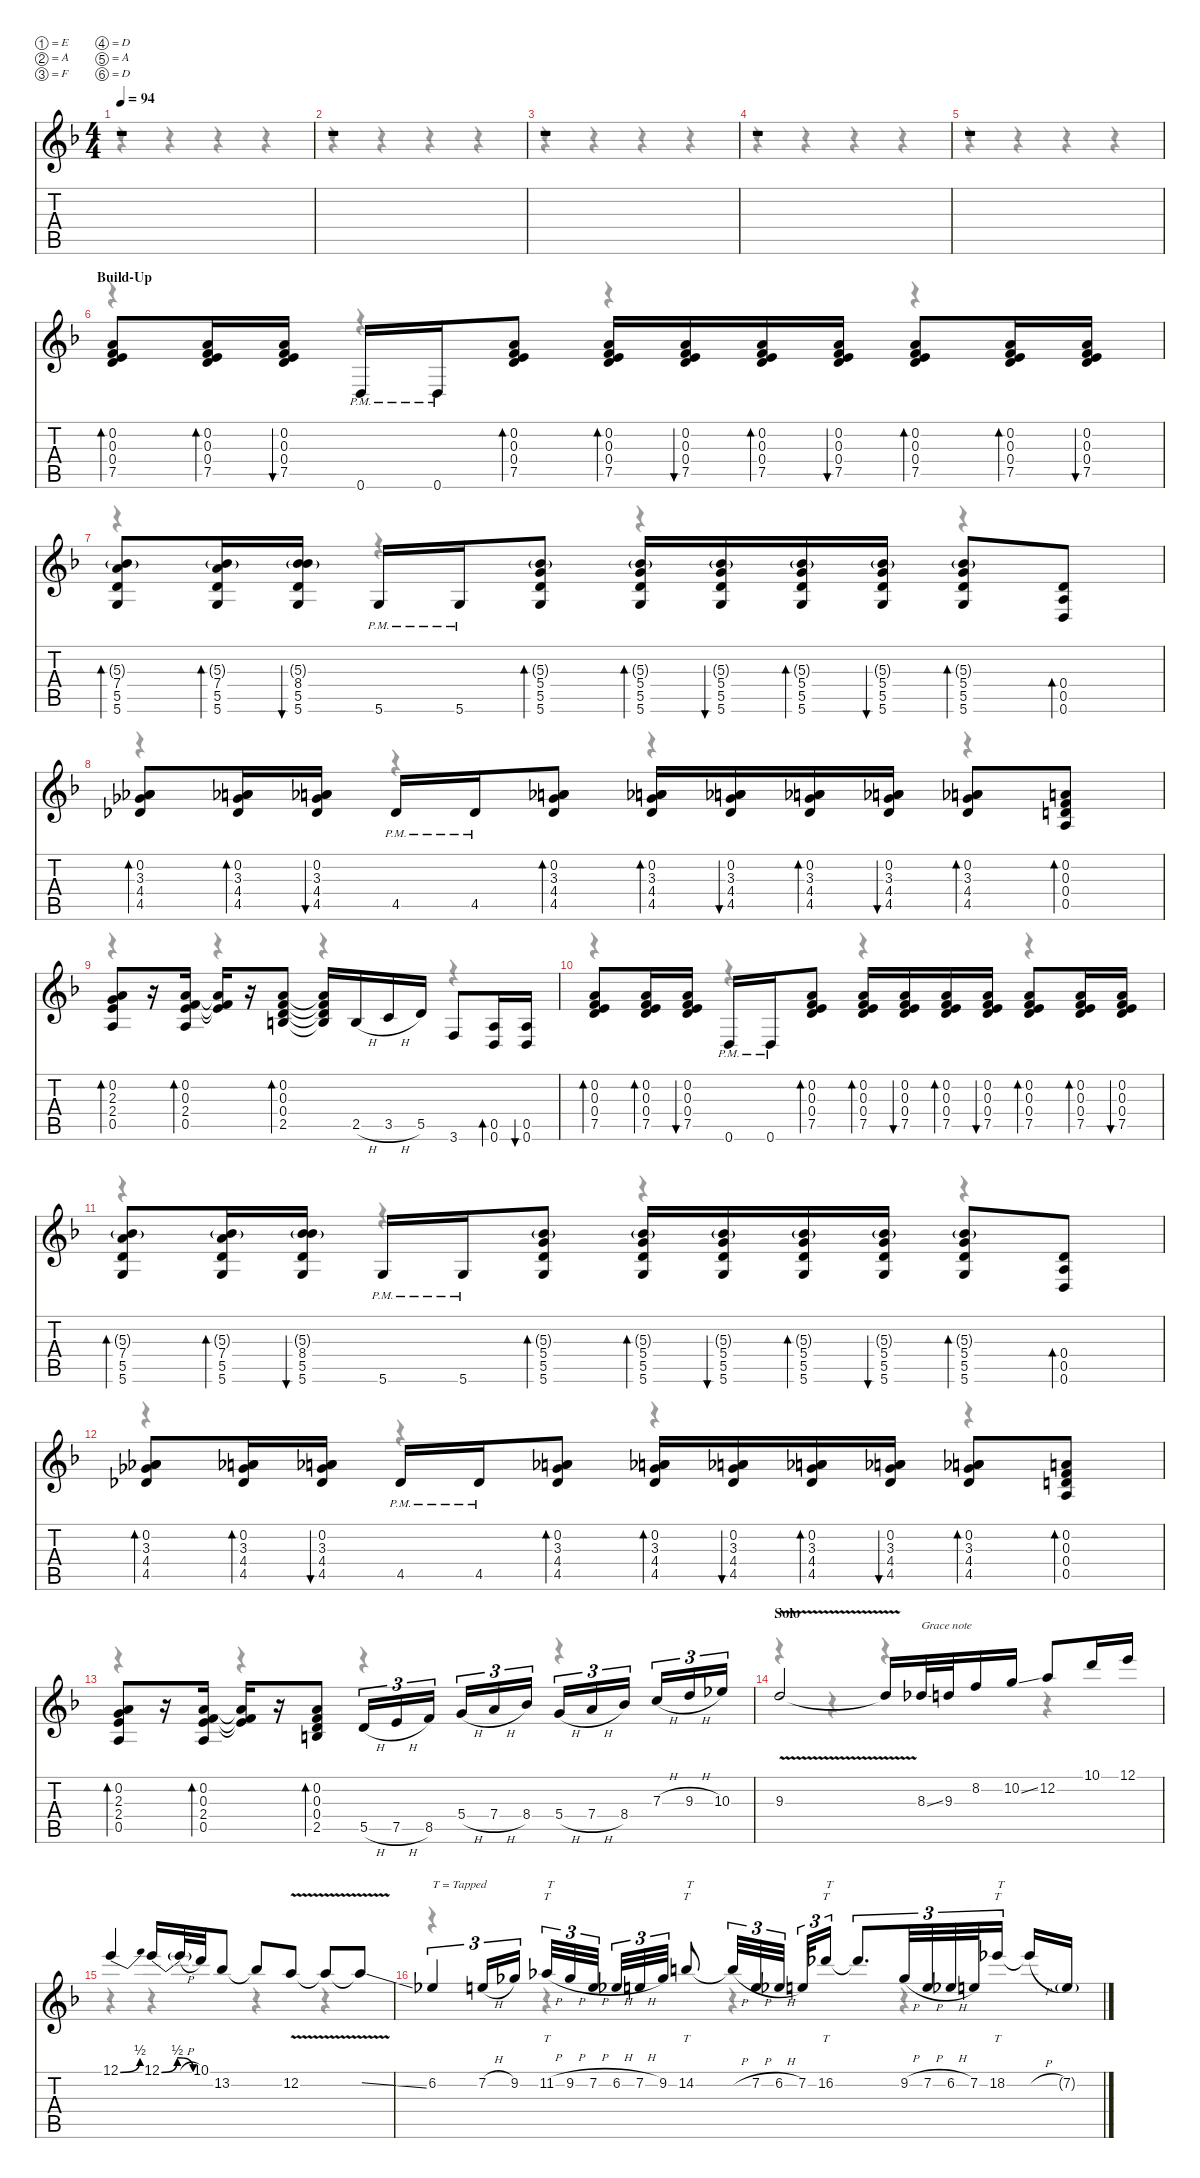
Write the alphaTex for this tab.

\defaultSystemsLayout 4
\hideDynamics
\bracketExtendMode nobrackets
\singleTrackTrackNamePolicy hidden
\multiTrackTrackNamePolicy hidden
\otherSystemsTrackNameOrientation horizontal
\track ("M. Akerfeldt" "dist.guit.") {defaultSystemsLayout 4 instrument distortionguitar}
\staff {score tabs}
\tuning (E4 A3 F3 D3 A2 D2)
\voice
\ts (4 4)
\tempo 94
\clef g2
\ks dminor
r.1{dy f beam Up} |
r.1{beam Up} |
r.1{beam Up} |
r.1{beam Up} |
r.1{beam Up} |
\section ("" "Build-Up")
(0.2{acc forcenatural} 0.3{acc forcenatural} 0.4{acc forcenatural} 7.5{acc forcenatural}).8{bd 30 beam Up} (0.2{acc forcenatural} 0.3{acc forcenatural} 0.4{acc forcenatural} 7.5{acc forcenatural}).16{bd 30 dy mf beam Up} (0.2{acc forcenatural} 0.3{acc forcenatural} 0.4{acc forcenatural} 7.5{acc forcenatural}).16{bu 30 dy f beam Up} 0.6{pm acc forcenatural}.16{dy fff beam Up} 0.6{pm acc forcenatural}.16{beam Up} (0.2{acc forcenatural} 0.3{acc forcenatural} 0.4{acc forcenatural} 7.5{acc forcenatural}).8{bd 30 dy f beam Up} (0.2{acc forcenatural} 0.3{acc forcenatural} 0.4{acc forcenatural} 7.5{acc forcenatural}).16{bd 30 dy mf beam Up} (0.2{acc forcenatural} 0.3{acc forcenatural} 0.4{acc forcenatural} 7.5{acc forcenatural}).16{bu 30 dy f beam Up} (0.2{acc forcenatural} 0.3{acc forcenatural} 0.4{acc forcenatural} 7.5{acc forcenatural}).16{bd 30 dy mf beam Up} (0.2{acc forcenatural} 0.3{acc forcenatural} 0.4{acc forcenatural} 7.5{acc forcenatural}).16{bu 30 dy f beam Up} (0.2{acc forcenatural} 0.3{acc forcenatural} 0.4{acc forcenatural} 7.5{acc forcenatural}).8{bd 30 beam Up} (0.2{acc forcenatural} 0.3{acc forcenatural} 0.4{acc forcenatural} 7.5{acc forcenatural}).16{bd 30 dy mf beam Up} (0.2{acc forcenatural} 0.3{acc forcenatural} 0.4{acc forcenatural} 7.5{acc forcenatural}).16{bu 30 dy f beam Up} |
(5.3{g acc b} 7.4{acc forcenatural} 5.5{acc forcenatural} 5.6{acc forcenatural}).8{bd 30 beam Up} (5.3{g acc b} 7.4{acc forcenatural} 5.5{acc forcenatural} 5.6{acc forcenatural}).16{bd 30 beam Up} (5.3{g acc b} 8.4{acc b} 5.5{acc forcenatural} 5.6{acc forcenatural}).16{bu 30 beam Up} 5.6{pm acc forcenatural}.16{dy fff beam Up} 5.6{pm acc forcenatural}.16{beam Up} (5.3{g acc b} 5.4{acc forcenatural} 5.5{acc forcenatural} 5.6{acc forcenatural}).8{bd 30 dy f beam Up} (5.3{g acc b} 5.4{acc forcenatural} 5.5{acc forcenatural} 5.6{acc forcenatural}).16{bd 30 beam Up} (5.3{g acc b} 5.4{acc forcenatural} 5.5{acc forcenatural} 5.6{acc forcenatural}).16{bu 30 beam Up} (5.3{g acc b} 5.4{acc forcenatural} 5.5{acc forcenatural} 5.6{acc forcenatural}).16{bd 30 beam Up} (5.3{g acc b} 5.4{acc forcenatural} 5.5{acc forcenatural} 5.6{acc forcenatural}).16{bu 30 beam Up} (5.3{g acc b} 5.4{acc forcenatural} 5.5{acc forcenatural} 5.6{acc forcenatural}).8{bd 30 beam Up} (0.4{acc forcenatural} 0.5{acc forcenatural} 0.6{acc forcenatural}).8{bd 30 beam Up} |
(0.2{acc forcenatural} 3.3{acc b} 4.4{acc b} 4.5{acc b}).8{bd 30 beam Up} (0.2{acc forcenatural} 3.3{acc b} 4.4{acc b} 4.5{acc b}).16{bd 30 beam Up} (0.2{acc forcenatural} 3.3{acc b} 4.4{acc b} 4.5{acc b}).16{bu 30 beam Up} 4.5{pm acc b}.16{dy fff beam Up} 4.5{pm acc b}.16{beam Up} (0.2{acc forcenatural} 3.3{acc b} 4.4{acc b} 4.5{acc b}).8{bd 30 dy f beam Up} (0.2{acc forcenatural} 3.3{acc b} 4.4{acc b} 4.5{acc b}).16{bd 30 beam Up} (0.2{acc forcenatural} 3.3{acc b} 4.4{acc b} 4.5{acc b}).16{bu 30 beam Up} (0.2{acc forcenatural} 3.3{acc b} 4.4{acc b} 4.5{acc b}).16{bd 30 beam Up} (0.2{acc forcenatural} 3.3{acc b} 4.4{acc b} 4.5{acc b}).16{bu 30 beam Up} (0.2{acc forcenatural} 3.3{acc b} 4.4{acc b} 4.5{acc b}).8{bd 30 beam Up} (0.2{acc forcenatural} 0.3{acc forcenatural} 0.4{acc forcenatural} 0.5{acc forcenatural}).8{bd 30 beam Up} |
(0.2{acc forcenatural} 2.3{acc forcenatural} 2.4{acc forcenatural} 0.5{acc forcenatural}).8{bd 30 beam Up} r.16{beam Up} (0.2{acc forcenatural} 0.3{acc forcenatural} 2.4{acc forcenatural} 0.5{acc forcenatural}).16{bd 30 beam Up} (0.2{t acc forcenatural} 0.3{t acc forcenatural} 2.4{t acc forcenatural}).16{beam Up} r.16{beam Up} (0.2{acc forcenatural} 0.3{acc forcenatural} 0.4{acc forcenatural} 2.5{acc forcenatural}).8{bd 30 dy mf beam Up} (0.2{t acc forcenatural} 0.3{t acc forcenatural} 0.4{t acc forcenatural} 2.5{t acc forcenatural}).16{dy f beam Up} 2.5{h acc forcenatural}.16{dy ff beam Up} 3.5{h acc forcenatural}.16{dy fff beam Up} 5.5{acc forcenatural}.16{beam Up} 3.6{acc forcenatural}.8{dy ff beam Up} (0.5{acc forcenatural} 0.6{acc forcenatural}).16{bd 30 dy f beam Up} (0.5{acc forcenatural} 0.6{acc forcenatural}).16{bu 30 beam Up} |
(0.2{acc forcenatural} 0.3{acc forcenatural} 0.4{acc forcenatural} 7.5{acc forcenatural}).8{bd 30 beam Up} (0.2{acc forcenatural} 0.3{acc forcenatural} 0.4{acc forcenatural} 7.5{acc forcenatural}).16{bd 30 dy mf beam Up} (0.2{acc forcenatural} 0.3{acc forcenatural} 0.4{acc forcenatural} 7.5{acc forcenatural}).16{bu 30 dy f beam Up} 0.6{pm acc forcenatural}.16{dy fff beam Up} 0.6{pm acc forcenatural}.16{beam Up} (0.2{acc forcenatural} 0.3{acc forcenatural} 0.4{acc forcenatural} 7.5{acc forcenatural}).8{bd 30 dy f beam Up} (0.2{acc forcenatural} 0.3{acc forcenatural} 0.4{acc forcenatural} 7.5{acc forcenatural}).16{bd 30 dy mf beam Up} (0.2{acc forcenatural} 0.3{acc forcenatural} 0.4{acc forcenatural} 7.5{acc forcenatural}).16{bu 30 dy f beam Up} (0.2{acc forcenatural} 0.3{acc forcenatural} 0.4{acc forcenatural} 7.5{acc forcenatural}).16{bd 30 dy mf beam Up} (0.2{acc forcenatural} 0.3{acc forcenatural} 0.4{acc forcenatural} 7.5{acc forcenatural}).16{bu 30 dy f beam Up} (0.2{acc forcenatural} 0.3{acc forcenatural} 0.4{acc forcenatural} 7.5{acc forcenatural}).8{bd 30 beam Up} (0.2{acc forcenatural} 0.3{acc forcenatural} 0.4{acc forcenatural} 7.5{acc forcenatural}).16{bd 30 dy mf beam Up} (0.2{acc forcenatural} 0.3{acc forcenatural} 0.4{acc forcenatural} 7.5{acc forcenatural}).16{bu 30 dy f beam Up} |
(5.3{g acc b} 7.4{acc forcenatural} 5.5{acc forcenatural} 5.6{acc forcenatural}).8{bd 30 beam Up} (5.3{g acc b} 7.4{acc forcenatural} 5.5{acc forcenatural} 5.6{acc forcenatural}).16{bd 30 beam Up} (5.3{g acc b} 8.4{acc b} 5.5{acc forcenatural} 5.6{acc forcenatural}).16{bu 30 beam Up} 5.6{pm acc forcenatural}.16{dy fff beam Up} 5.6{pm acc forcenatural}.16{beam Up} (5.3{g acc b} 5.4{acc forcenatural} 5.5{acc forcenatural} 5.6{acc forcenatural}).8{bd 30 dy f beam Up} (5.3{g acc b} 5.4{acc forcenatural} 5.5{acc forcenatural} 5.6{acc forcenatural}).16{bd 30 beam Up} (5.3{g acc b} 5.4{acc forcenatural} 5.5{acc forcenatural} 5.6{acc forcenatural}).16{bu 30 beam Up} (5.3{g acc b} 5.4{acc forcenatural} 5.5{acc forcenatural} 5.6{acc forcenatural}).16{bd 30 beam Up} (5.3{g acc b} 5.4{acc forcenatural} 5.5{acc forcenatural} 5.6{acc forcenatural}).16{bu 30 beam Up} (5.3{g acc b} 5.4{acc forcenatural} 5.5{acc forcenatural} 5.6{acc forcenatural}).8{bd 30 beam Up} (0.4{acc forcenatural} 0.5{acc forcenatural} 0.6{acc forcenatural}).8{bd 30 beam Up} |
(0.2{acc forcenatural} 3.3{acc b} 4.4{acc b} 4.5{acc b}).8{bd 30 beam Up} (0.2{acc forcenatural} 3.3{acc b} 4.4{acc b} 4.5{acc b}).16{bd 30 beam Up} (0.2{acc forcenatural} 3.3{acc b} 4.4{acc b} 4.5{acc b}).16{bu 30 beam Up} 4.5{pm acc b}.16{dy fff beam Up} 4.5{pm acc b}.16{beam Up} (0.2{acc forcenatural} 3.3{acc b} 4.4{acc b} 4.5{acc b}).8{bd 30 dy f beam Up} (0.2{acc forcenatural} 3.3{acc b} 4.4{acc b} 4.5{acc b}).16{bd 30 beam Up} (0.2{acc forcenatural} 3.3{acc b} 4.4{acc b} 4.5{acc b}).16{bu 30 beam Up} (0.2{acc forcenatural} 3.3{acc b} 4.4{acc b} 4.5{acc b}).16{bd 30 beam Up} (0.2{acc forcenatural} 3.3{acc b} 4.4{acc b} 4.5{acc b}).16{bu 30 beam Up} (0.2{acc forcenatural} 3.3{acc b} 4.4{acc b} 4.5{acc b}).8{bd 30 beam Up} (0.2{acc forcenatural} 0.3{acc forcenatural} 0.4{acc forcenatural} 0.5{acc forcenatural}).8{bd 30 beam Up} |
(0.2{acc forcenatural} 2.3{acc forcenatural} 2.4{acc forcenatural} 0.5{acc forcenatural}).8{bd 30 beam Up} r.16{beam Up} (0.2{acc forcenatural} 0.3{acc forcenatural} 2.4{acc forcenatural} 0.5{acc forcenatural}).16{bd 30 beam Up} (0.2{t acc forcenatural} 0.3{t acc forcenatural} 2.4{t acc forcenatural}).16{beam Up} r.16{beam Up} (0.2{acc forcenatural} 0.3{acc forcenatural} 0.4{acc forcenatural} 2.5{acc forcenatural}).8{bd 30 dy mf beam Up} 5.5{h acc forcenatural}.16{tu (3 2) dy fff beam Up} 7.5{h acc forcenatural}.16{tu (3 2) beam Up} 8.5{acc forcenatural}.16{tu (3 2) beam Up} 5.4{h acc forcenatural}.16{tu (3 2) beam Up} 7.4{h acc forcenatural}.16{tu (3 2) beam Up} 8.4{acc b}.16{tu (3 2) beam Up} 5.4{h acc forcenatural}.16{tu (3 2) beam Up} 7.4{h acc forcenatural}.16{tu (3 2) beam Up} 8.4{acc b}.16{tu (3 2) beam Up} 7.3{h acc forcenatural}.16{tu (3 2) beam Up} 9.3{h acc forcenatural}.16{tu (3 2) beam Up} 10.3{acc b}.16{tu (3 2) beam Up} |
\section ("" "Solo")
9.3{v acc forcenatural}.2{beam Up} 9.3{v t acc forcenatural}.16{beam Up} 8.3{ss acc b}.32{txt "Grace note" dy f beam Up} 9.3{acc forcenatural}.32{dy fff beam Up} 8.2{acc forcenatural}.16{beam Up} 10.2{ss acc forcenatural}.16{beam Up} 12.2{acc forcenatural}.8{beam Up} 10.1{acc forcenatural}.16{beam Up} 12.1{acc forcenatural}.16{beam Up} |
12.1{be (bend 0 0 15 2) acc forcenatural}.4{beam Up} 12.1{be (bendrelease 0 0 30 2 30 2 60 0) acc forcenatural}.16{beam Up} 12.1{h t acc forcenatural}.32{dy f beam Up} 10.1{acc forcenatural}.32{dy fff beam Up} 13.2{acc b}.8{beam Up} 13.2{t acc b}.8{dy f beam Up} 12.2{v acc forcenatural}.8{dy fff beam Up} 12.2{v t acc forcenatural}.8{dy f beam Up} 12.2{v ss t acc forcenatural}.8{beam Up} |
6.2{acc b}.4{tu (3 2) txt "T = Tapped" dy fff beam Up} 7.2{h acc forcenatural}.16{tu (3 2) beam Up} 9.2{acc b}.16{tu (3 2) beam Up} 11.2{h acc b}.32{tt tu (3 2) txt "T" beam Up} 9.2{h acc b}.32{tu (3 2) beam Up} 7.2{h acc forcenatural}.32{tu (3 2) beam Up} 6.2{h acc b}.32{tu (3 2) beam Up} 7.2{h acc forcenatural}.32{tu (3 2) beam Up} 9.2{acc b}.32{tu (3 2) beam Up} 14.2{acc forcenatural}.8{tt txt "T" beam Up} 14.2{h t acc forcenatural}.32{tu (3 2) beam Up} 7.2{h acc forcenatural}.32{tu (3 2) beam Up} 6.2{h acc b}.32{tu (3 2) beam Up} 7.2{acc forcenatural}.32{tu (3 2) beam Up} 16.2{acc b}.16{tt tu (3 2) txt "T" beam Up} 16.2{t acc b}.8{d tu (3 2) beam Up} 9.2{h acc b}.32{tu (3 2) beam Up} 7.2{h acc forcenatural}.32{tu (3 2) beam Up} 6.2{h acc b}.32{tu (3 2) beam Up} 7.2{acc forcenatural}.32{tu (3 2) beam Up} 18.2{acc b}.16{tt tu (3 2) txt "T" beam Up} 18.2{h t acc b}.16{beam Up} 7.2{g acc forcenatural}.16{beam Up}
\voice
\clef g2
\ottava regular
\simile none
\ks dminor
r.4{dy mf beam Down} r.4{beam Down} r.4{beam Down} r.4{beam Down} |
r.4{beam Down} r.4{beam Down} r.4{beam Down} r.4{beam Down} |
r.4{beam Down} r.4{beam Down} r.4{beam Down} r.4{beam Down} |
r.4{beam Down} r.4{beam Down} r.4{beam Down} r.4{beam Down} |
r.4{beam Down} r.4{beam Down} r.4{beam Down} r.4{beam Down} |
r.4{beam Down} r.4{beam Down} r.4{beam Down} r.4{beam Down} |
r.4{beam Down} r.4{beam Down} r.4{beam Down} r.4{beam Down} |
r.4{beam Down} r.4{beam Down} r.4{beam Down} r.4{beam Down} |
r.4{beam Down} r.4{beam Down} r.4{beam Down} r.4{beam Down} |
r.4{beam Down} r.4{beam Down} r.4{beam Down} r.4{beam Down} |
r.4{beam Down} r.4{beam Down} r.4{beam Down} r.4{beam Down} |
r.4{beam Down} r.4{beam Down} r.4{beam Down} r.4{beam Down} |
r.4{beam Down} r.4{beam Down} r.4{beam Down} r.4{beam Down} |
r.4{beam Down} r.4{beam Down} r.4{beam Down} r.4{beam Down} |
r.4{beam Down} r.4{beam Down} r.4{beam Down} r.4{beam Down} |
r.4{beam Down} r.4{beam Down} r.4{beam Down} r.4{beam Down}
